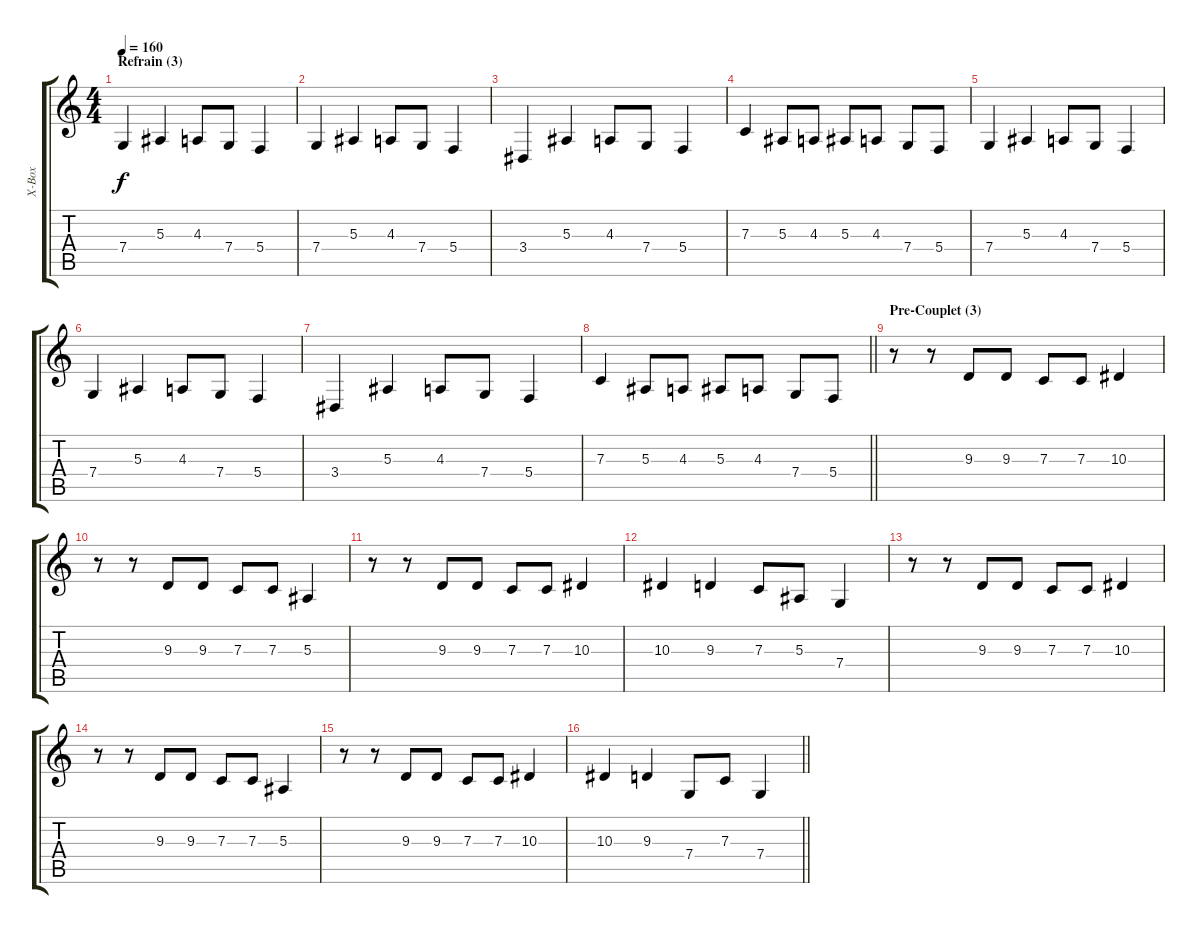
\track ("X-Box" "X-Box") {instrument musicbox}
\staff {score tabs}
\tuning (D4 A3 F3 C3 G2 D2) {hide}
\ts (4 4)
\section ("" "Refrain (3)")
\tempo 160
\clef g2
\ks c
7.4.4{dy f} 5.3.4 4.3.8 7.4.8 5.4.4 |
7.4.4 5.3.4 4.3.8 7.4.8 5.4.4 |
3.4.4 5.3.4 4.3.8 7.4.8 5.4.4 |
7.3.4 5.3.8 4.3.8 5.3.8 4.3.8 7.4.8 5.4.8 |
7.4.4 5.3.4 4.3.8 7.4.8 5.4.4 |
7.4.4 5.3.4 4.3.8 7.4.8 5.4.4 |
3.4.4 5.3.4 4.3.8 7.4.8 5.4.4 |
\barLineRight lightlight
7.3.4 5.3.8 4.3.8 5.3.8 4.3.8 7.4.8 5.4.8 |
\section ("" "Pre-Couplet (3)")
r.8 r.8 9.3.8 9.3.8 7.3.8 7.3.8 10.3.4 |
r.8 r.8 9.3.8 9.3.8 7.3.8 7.3.8 5.3.4 |
r.8 r.8 9.3.8 9.3.8 7.3.8 7.3.8 10.3.4 |
10.3.4 9.3.4 7.3.8 5.3.8 7.4.4 |
r.8 r.8 9.3.8 9.3.8 7.3.8 7.3.8 10.3.4 |
r.8 r.8 9.3.8 9.3.8 7.3.8 7.3.8 5.3.4 |
r.8 r.8 9.3.8 9.3.8 7.3.8 7.3.8 10.3.4 |
\barLineRight lightlight
10.3.4 9.3.4 7.4.8 7.3.8 7.4.4
